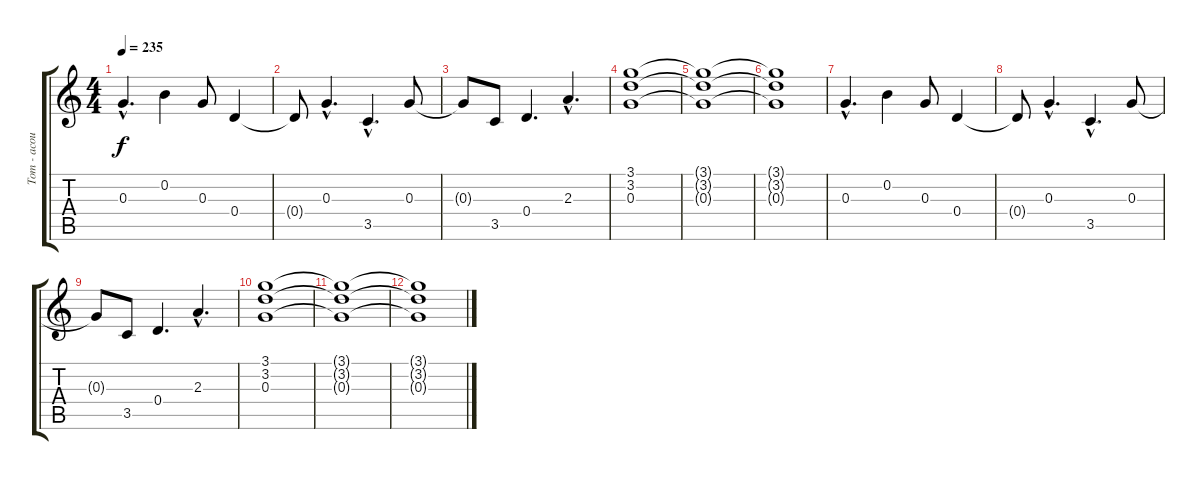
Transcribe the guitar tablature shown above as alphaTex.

\track ("Tom - acoustic guitar" "Tom - acou") {instrument acousticguitarsteel}
\staff {score tabs}
\tuning (E4 B3 G3 D3 A2 E2) {hide}
\ts (4 4)
\tempo 235
\clef g2
\ks c
0.3{hac}.4{d dy f} 0.2.4 0.3.8 0.4.4 |
0.4{t}.8 0.3{hac}.4{d} 3.5{hac}.4{d} 0.3.8 |
0.3{t}.8 3.5.8 0.4.4{d} 2.3{hac}.4{d} |
(3.1 3.2 0.3).1 |
(3.1{t} 3.2{t} 0.3{t}).1 |
(3.1{t} 3.2{t} 0.3{t}).1 |
0.3{hac}.4{d} 0.2.4 0.3.8 0.4.4 |
0.4{t}.8 0.3{hac}.4{d} 3.5{hac}.4{d} 0.3.8 |
0.3{t}.8 3.5.8 0.4.4{d} 2.3{hac}.4{d} |
(3.1 3.2 0.3).1 |
(3.1{t} 3.2{t} 0.3{t}).1 |
(3.1{t} 3.2{t} 0.3{t}).1
